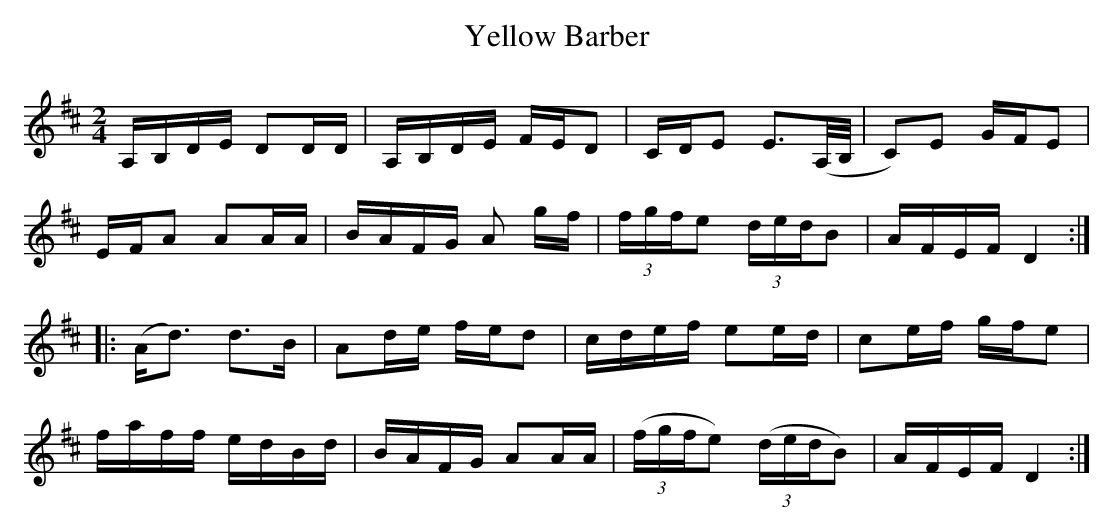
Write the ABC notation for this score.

X:1
T:Yellow Barber
M:2/4
L:1/8
K:D
A,/B,/D/E/ DD/D/|A,/B,/D/E/ F/E/D|C/D/E E>(A,/2B,/4|C)E G/F/E|!
E/F/A AA/A/|B/A/F/G/ A g/f/|(3f/g/f/e (3d/e/d/B|A/F/E/F/ D2:|!
|:(A<d) d>B|Ad/e/ f/e/d|c/d/e/f/ ee/d/|ce/f/ g/f/e|!
f/a/f/f/ e/d/B/d/|B/A/F/G/ AA/A/|((3f/g/f/e) ((3d/e/d/B)|A/F/E/F/ D2:|!
